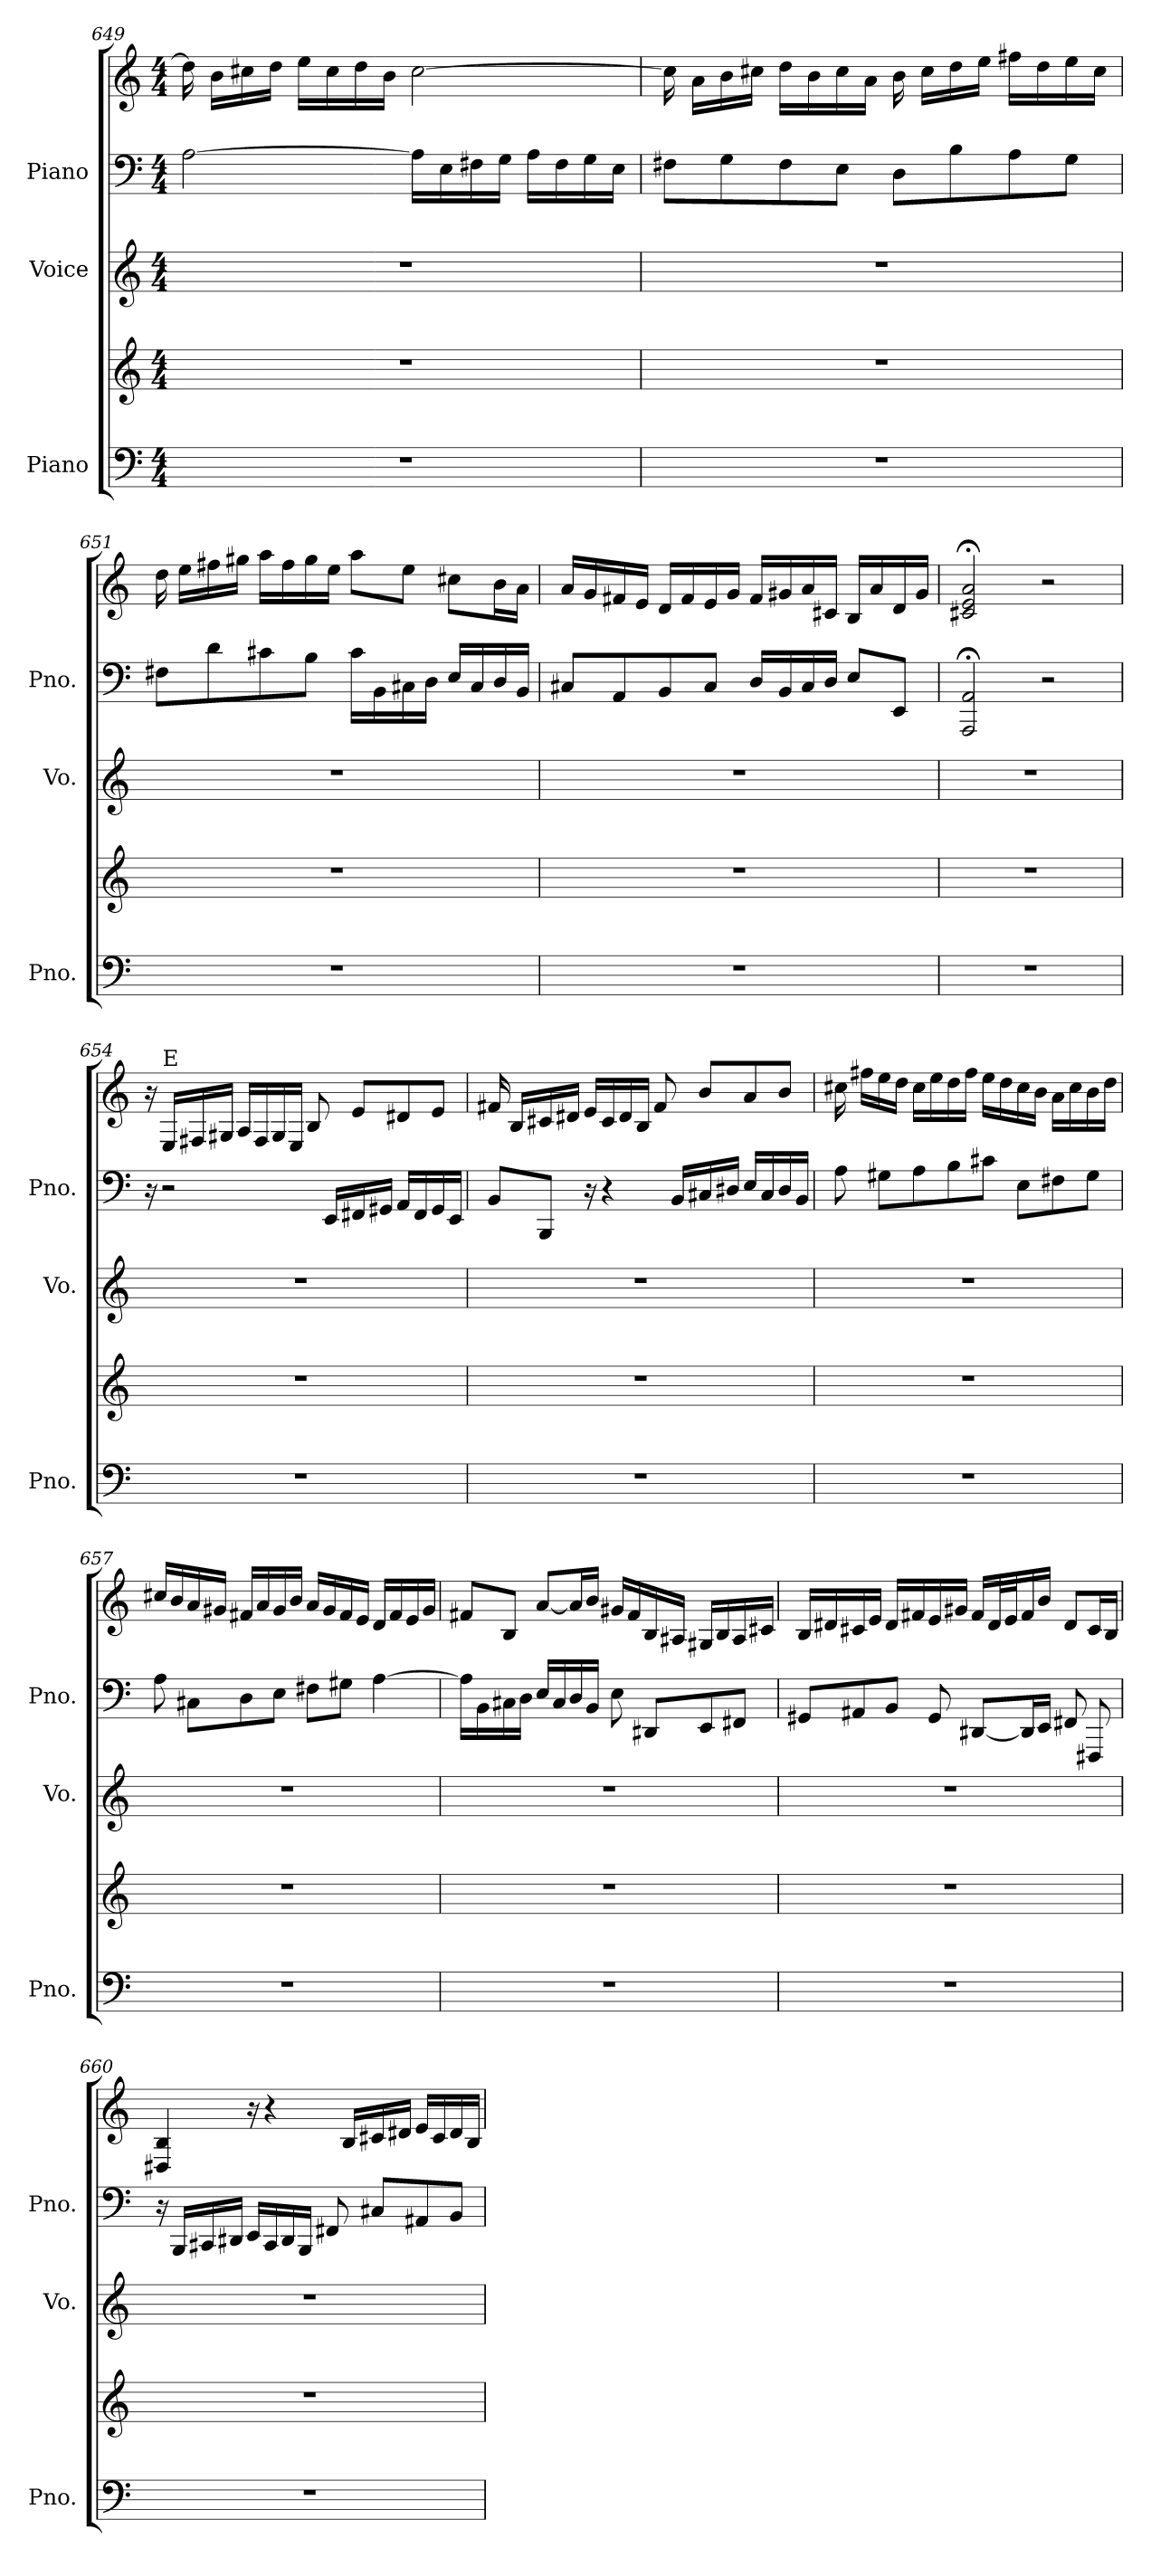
**kern	**kern	**kern	**kern	**kern
*part3	*part3	*part2	*part1	*part1
*staff5	*staff4	*staff3	*staff2	*staff1
*I"Piano	*	*I"Voice	*I"Piano	*
*I'Pno.	*	*I'Vo.	*I'Pno.	*
*clefF4	*clefG2	*clefG2	*clefF4	*clefG2
*k[]	*k[]	*k[]	*k[]	*k[]
*M4/4	*M4/4	*M4/4	*M4/4	*M4/4
=649	=649	=649	=649	=649
1r	1r	1r	[2A\	16dd\]
.	.	.	.	16b\LL
.	.	.	.	16cc#X\
.	.	.	.	16dd\JJ
.	.	.	.	16ee\LL
.	.	.	.	16cc#\
.	.	.	.	16dd\
.	.	.	.	16b\JJ
.	.	.	16A\LL]	[2cc#\
.	.	.	16E\	.
.	.	.	16F#X\	.
.	.	.	16G\JJ	.
.	.	.	16A\LL	.
.	.	.	16F#\	.
.	.	.	16G\	.
.	.	.	16E\JJ	.
!!LO:LB:g=z
=650	=650	=650	=650	=650
1r	1r	1r	8F#X\L	16cc#\]
.	.	.	.	16a\LL
.	.	.	8G\	16b\
.	.	.	.	16cc#X\JJ
.	.	.	8F#\	16dd\LL
.	.	.	.	16b\
.	.	.	8E\J	16cc#\
.	.	.	.	16a\JJ
.	.	.	8D\L	16b\
.	.	.	.	16cc#\LL
.	.	.	8B\	16dd\
.	.	.	.	16ee\JJ
.	.	.	8A\	16ff#X\LL
.	.	.	.	16dd\
.	.	.	8G\J	16ee\
.	.	.	.	16cc#\JJ
=651	=651	=651	=651	=651
1r	1r	1r	8F#X\L	16dd\
.	.	.	.	16ee\LL
.	.	.	8d\	16ff#X\
.	.	.	.	16gg#X\JJ
.	.	.	8c#X\	16aa\LL
.	.	.	.	16ff#\
.	.	.	8B\J	16gg#\
.	.	.	.	16ee\JJ
.	.	.	16c#\LL	8aa\L
.	.	.	16BB\	.
.	.	.	16C#X\	8ee\J
.	.	.	16D\JJ	.
.	.	.	16E/LL	8cc#X\L
.	.	.	16C#/	.
.	.	.	16D/	16b\L
.	.	.	16BB/JJ	16a\JJ
!!LO:LB:g=z
=652	=652	=652	=652	=652
1r	1r	1r	8C#X/L	16a/LL
.	.	.	.	16g/
.	.	.	8AA/	16f#X/
.	.	.	.	16e/JJ
.	.	.	8BB/	16d/LL
.	.	.	.	16f#/
.	.	.	8C#/J	16e/
.	.	.	.	16g/JJ
.	.	.	16D/LL	16f#/LL
.	.	.	16BB/	16g#X/
.	.	.	16C#/	16a/
.	.	.	16D/JJ	16c#X/JJ
.	.	.	8E/L	16B/LL
.	.	.	.	16a/
.	.	.	8EE/J	16d/
.	.	.	.	16g#/JJ
=653	=653	=653	=653	=653
1r	1r	1r	2AAA/; 2AA/;	2c#X/;< 2e/;< 2a/;<
.	.	.	2r	2r
=654	=654	=654	=654	=654
1r	1r	1r	16r	16r
!	!	!	!	!LO:TX:a:t=E
.	.	.	2r	16E/LL
.	.	.	.	16F#X/
.	.	.	.	16G#X/JJ
.	.	.	.	16A/LL
.	.	.	.	16F#/
.	.	.	.	16G#/
.	.	.	.	16E/JJ
.	.	.	.	8B/
.	.	.	16EE/LL	.
.	.	.	16FF#X/	8e/L
.	.	.	16GG#X/JJ	.
.	.	.	16AA/LL	8d#X/
.	.	.	16FF#/	.
.	.	.	16GG#/	8e/J
.	.	.	16EE/JJ	.
!!LO:LB:g=z
=655	=655	=655	=655	=655
1r	1r	1r	8BB/L	16f#X/
.	.	.	.	16B/LL
.	.	.	8BBB/J	16c#X/
.	.	.	.	16d#X/JJ
.	.	.	16r	16e/LL
.	.	.	4r	16c#/
.	.	.	.	16d#/
.	.	.	.	16B/JJ
.	.	.	.	8f#/
.	.	.	16BB/LL	.
.	.	.	16C#X/	8b/L
.	.	.	16D#X/JJ	.
.	.	.	16E/LL	8a/
.	.	.	16C#/	.
.	.	.	16D#/	8b/J
.	.	.	16BB/JJ	.
=656	=656	=656	=656	=656
1r	1r	1r	8A\	16cc#X\
.	.	.	.	16ff#X\LL
.	.	.	8G#X\L	16ee\
.	.	.	.	16dd\JJ
.	.	.	8A\	16cc#\LL
.	.	.	.	16ee\
.	.	.	8B\	16dd\
.	.	.	.	16ff#\JJ
.	.	.	8c#X\J	16ee\LL
.	.	.	.	16dd\
.	.	.	8E\L	16cc#\
.	.	.	.	16b\JJ
.	.	.	8F#X\	16a\LL
.	.	.	.	16cc#\
.	.	.	8G#\J	16b\
.	.	.	.	16dd\JJ
!!LO:PB:g=z
=657	=657	=657	=657	=657
1r	1r	1r	8A\	16cc#X/LL
.	.	.	.	16b/
.	.	.	8C#X\L	16a/
.	.	.	.	16g#X/JJ
.	.	.	8D\	16f#X/LL
.	.	.	.	16a/
.	.	.	8E\J	16g#/
.	.	.	.	16b/JJ
.	.	.	8F#X\L	16a/LL
.	.	.	.	16g#/
.	.	.	8G#X\J	16f#/
.	.	.	.	16e/JJ
.	.	.	[4A\	16d/LL
.	.	.	.	16f#/
.	.	.	.	16e/
.	.	.	.	16g#/JJ
=658	=658	=658	=658	=658
1r	1r	1r	16A\LL]	8f#X/L
.	.	.	16BB\	.
.	.	.	16C#X\	8B/J
.	.	.	16D\JJ	.
.	.	.	16E/LL	[8a/L
.	.	.	16C#/	.
.	.	.	16D/	16a/L]
.	.	.	16BB/JJ	16b/JJ
.	.	.	8E\	16g#X/LL
.	.	.	.	16f#/
.	.	.	8DD#X/L	16B/
.	.	.	.	16A#X/JJ
.	.	.	8EE/	16G#X/LL
.	.	.	.	16B/
.	.	.	8FF#X/J	16A#/
.	.	.	.	16c#X/JJ
!!LO:LB:g=z
=659	=659	=659	=659	=659
1r	1r	1r	8GG#X/L	16B/LL
.	.	.	.	16d#X/
.	.	.	8AA#X/	16c#X/
.	.	.	.	16e/JJ
.	.	.	8BB/J	16d#/LL
.	.	.	.	16f#X/
.	.	.	8GG#/	16e/
.	.	.	.	16g#X/JJ
.	.	.	[8DD#X/L	16f#/LL
.	.	.	.	32d#/L
.	.	.	.	32e/J
.	.	.	16DD#/L]	16f#/
.	.	.	16EE/JJ	16b/JJ
.	.	.	8FF#X/	8d#/L
.	.	.	8FFF#X/	16c#/L
.	.	.	.	16B/JJ
!!LO:LB:g=z
=660	=660	=660	=660	=660
1r	1r	1r	16r	4D#X/ 4B/
.	.	.	16BBB/LL	.
.	.	.	16CC#X/	.
.	.	.	16DD#X/JJ	.
.	.	.	16EE/LL	16r
.	.	.	16CC#/	4r
.	.	.	16DD#/	.
.	.	.	16BBB/JJ	.
.	.	.	8FF#X/	.
.	.	.	.	16B/LL
.	.	.	8C#X/L	16c#X/
.	.	.	.	16d#X/JJ
.	.	.	8AA#X/	16e/LL
.	.	.	.	16c#/
.	.	.	8BB/J	16d#/
.	.	.	.	16B/JJ
=	=	=	=	=
*-	*-	*-	*-	*-
